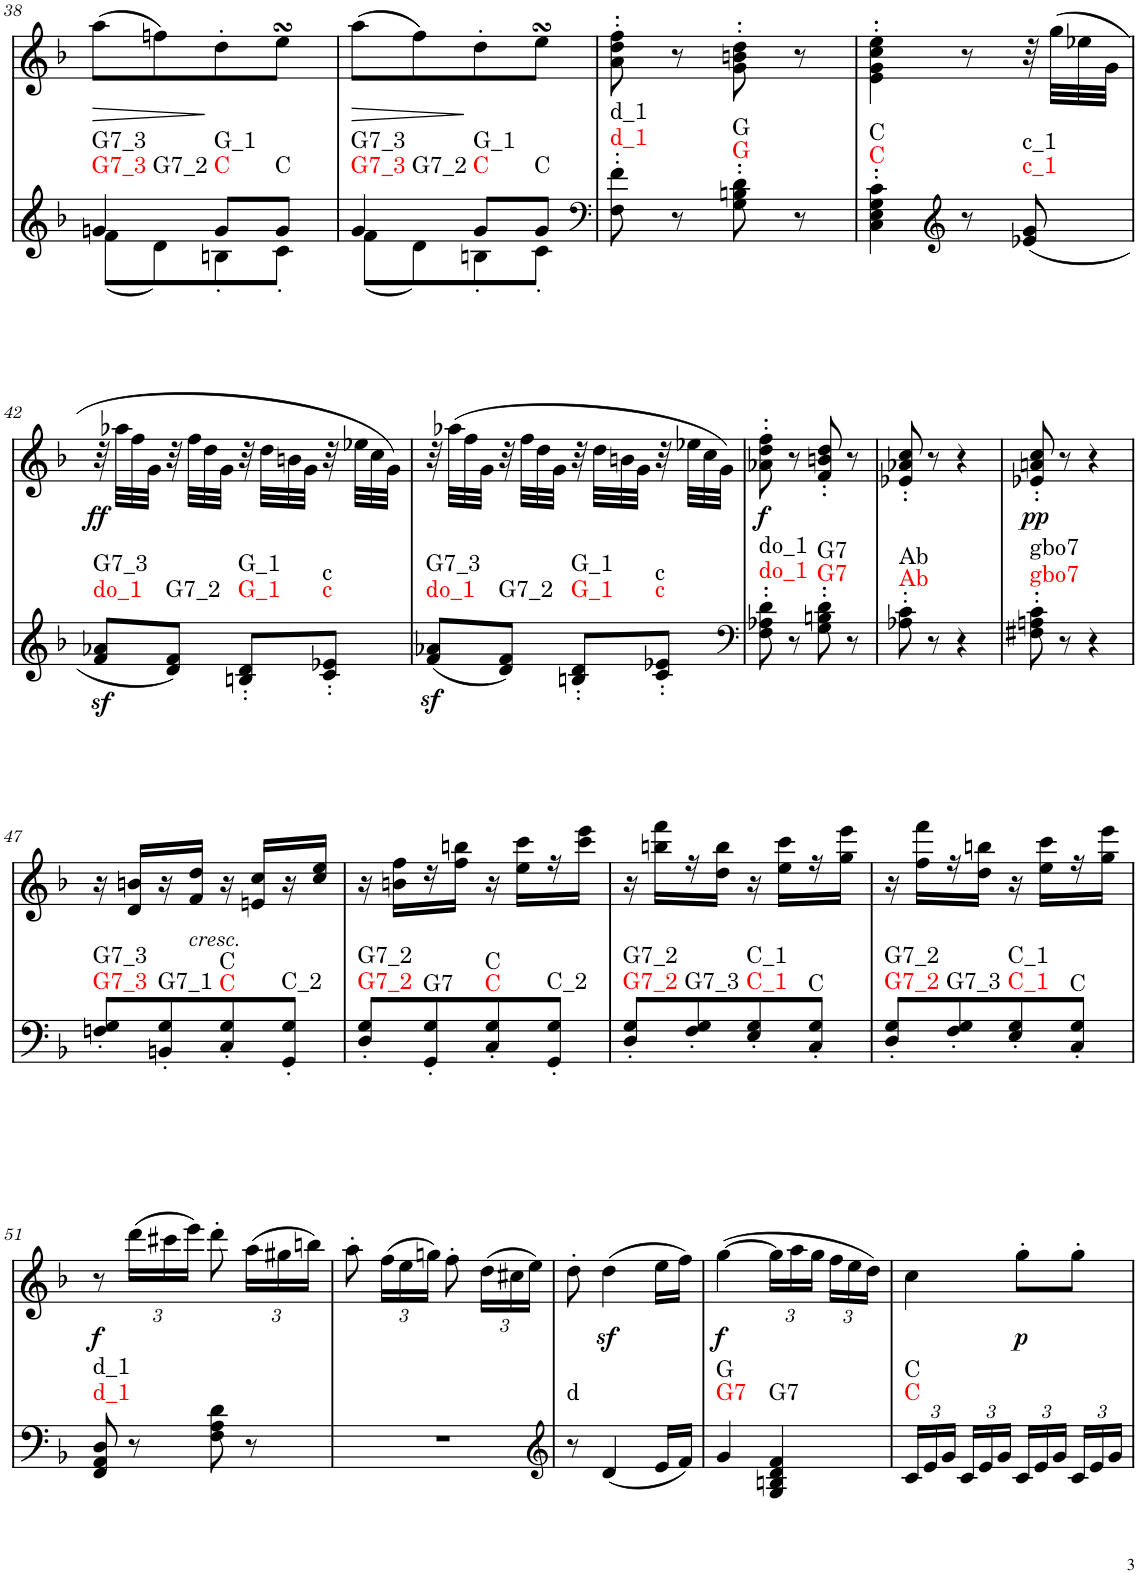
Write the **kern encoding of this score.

**kern	**dynam	**harte	**kern	**dynam
*part2	*part2	*part2	*part1	*part1
*staff2	*staff2	*	*staff1	*staff1
*I"piano	*	*	*I"piano	*
*I'Pno	*	*	*I'Pno	*
!!LO:PB:g=z
*clefG2	*	*	*clefG2	*
*k[b-]	*	*	*k[b-]	*
*F:	*	*	*F:	*
*M2/4	*	*	*M2/4	*
=38	=38	=38	=38	=38
*^	*	*	*	*
!	!	!	!LO:H:n=1:kt=G7_3	!	!LO:HP:b
!	!	!	!LO:H:n=2:kt=G7_3	!	!
!	!	!	!LO:H:n=3:kt=G7_2	!	!
4gn/	(8f\L	.	N N N	(8aa\L	>
.	8d\)	.	.	8ffn\)	.
!	!	!	!LO:H:n=1:kt=C	!	!
!	!	!	!LO:H:n=2:kt=G_1	!	!
8g/L	8Bn'\	.	N N	8dd'\	]
!	!	!	!LO:H:kt=C	!	!
8g/J	8c'\J	.	N	8eesSsS\J	.
=39	=39	=39	=39	=39	=39
!	!	!	!LO:H:n=1:kt=G7_3	!	!LO:HP:b
!	!	!	!LO:H:n=2:kt=G7_3	!	!
!	!	!	!LO:H:n=3:kt=G7_2	!	!
4g/	(8f\L	.	N N N	(8aa\L	>
.	8d\)	.	.	8ff\)	.
!	!	!	!LO:H:n=1:kt=C	!	!
!	!	!	!LO:H:n=2:kt=G_1	!	!
8g/L	8Bn'\	.	N N	8dd'\	]
!	!	!	!LO:H:kt=C	!	!
8g/J	8c'\J	.	N	8eesSsS\J	.
*v	*v	*	*	*	*
=40	=40	=40	=40	=40
*clefF4	*	*	*	*
*^	*	*	*	*
!	!	!	!LO:H:n=1:kt=d_1	!	!
!	!	!	!LO:H:n=2:kt=d_1	!	!
*v	*v	*	*	*	*
8F\' 8f\'	.	N N	8a\' 8dd\' 8ff\'	.
8r	.	.	8r	.
!	!	!LO:H:n=1:kt=G	!	!
!	!	!LO:H:n=2:kt=G	!	!
8G\' 8Bn\' 8d\'	.	N N	8g\' 8bn\' 8dd\'	.
8r	.	.	8r	.
=41	=41	=41	=41	=41
!	!	!LO:H:n=1:kt=C	!	!
!	!	!LO:H:n=2:kt=C	!	!
4C\' 4E\' 4G\' 4c\'	.	N N	4e\' 4g\' 4cc\' 4ee\'	.
*clefG2	*	*	*	*
8r	.	.	8r	.
!	!	!LO:H:n=1:kt=c_1	!	!
!	!	!LO:H:n=2:kt=c_1	!	!
(8e-X/ 8g/	.	N N	32r	.
.	.	.	(32gg\LLL	.
.	.	.	32ee-X\	.
.	.	.	32g\JJJ	.
!!LO:LB:g=z
=42	=42	=42	=42	=42
!	!LO:DY:b	!LO:H:n=1:kt=do_1	!	!LO:DY:b
!	!	!LO:H:n=2:kt=G7_3	!	!
8f/ 8a-X/L	sf	N N	32r	ff
.	.	.	32aa-X\LLL	.
.	.	.	32ff\	.
.	.	.	32g\JJJ	.
!	!	!LO:H:kt=G7_2	!	!
8d/ 8f/J)	.	N	32r	.
.	.	.	32ff\LLL	.
.	.	.	32dd\	.
.	.	.	32g\JJJ	.
!	!	!LO:H:n=1:kt=G_1	!	!
!	!	!LO:H:n=2:kt=G_1	!	!
8Bn/' 8d/'L	.	N N	32r	.
.	.	.	32dd\LLL	.
.	.	.	32bn\	.
.	.	.	32g\JJJ	.
!	!	!LO:H:n=1:kt=c	!	!
!	!	!LO:H:n=2:kt=c	!	!
8c/' 8e-X/'J	.	N N	32r	.
.	.	.	32ee-X\LLL	.
.	.	.	32cc\	.
.	.	.	32g\JJJ)	.
=43	=43	=43	=43	=43
!	!LO:DY:b	!LO:H:n=1:kt=do_1	!	!
!	!	!LO:H:n=2:kt=G7_3	!	!
(8f/ 8a-X/L	sf	N N	32r	.
.	.	.	(32aa-X\LLL	.
.	.	.	32ff\	.
.	.	.	32g\JJJ	.
!	!	!LO:H:kt=G7_2	!	!
8d/ 8f/J)	.	N	32r	.
.	.	.	32ff\LLL	.
.	.	.	32dd\	.
.	.	.	32g\JJJ	.
!	!	!LO:H:n=1:kt=G_1	!	!
!	!	!LO:H:n=2:kt=G_1	!	!
8Bn/' 8d/'L	.	N N	32r	.
.	.	.	32dd\LLL	.
.	.	.	32bn\	.
.	.	.	32g\JJJ	.
!	!	!LO:H:n=1:kt=c	!	!
!	!	!LO:H:n=2:kt=c	!	!
8c/' 8e-X/'J	.	N N	32r	.
.	.	.	32ee-X\LLL	.
.	.	.	32cc\	.
.	.	.	32g\JJJ)	.
=44	=44	=44	=44	=44
*clefF4	*	*	*	*
!	!	!LO:H:n=1:kt=do_1	!	!LO:DY:b
!	!	!LO:H:n=2:kt=do_1	!	!
8F\' 8A-X\' 8d\'	.	N N	8a-X\' 8dd\' 8ff\'	f
8r	.	.	8r	.
!	!	!LO:H:n=1:kt=G7	!	!
!	!	!LO:H:n=2:kt=G7	!	!
8G\' 8Bn\' 8d\'	.	N N	8f/' 8bn/' 8dd/'	.
8r	.	.	8r	.
=45	=45	=45	=45	=45
!	!	!LO:H:n=1:kt=Ab	!	!
!	!	!LO:H:n=2:kt=Ab	!	!
8A-X\' 8c\'	.	N N	8e-X/' 8a-X/' 8cc/'	.
8r	.	.	8r	.
4r	.	.	4r	.
=46	=46	=46	=46	=46
!	!	!LO:H:n=1:kt=gbo7	!	!LO:DY:b
!	!	!LO:H:n=2:kt=gbo7	!	!
8F#X\' 8An\' 8c\'	.	N N	8e-X/' 8an/' 8cc/'	pp
8r	.	.	8r	.
4r	.	.	4r	.
!!LO:LB:g=z
=47	=47	=47	=47	=47
!	!	!LO:H:n=1:kt=G7_3	!	!
!	!	!LO:H:n=2:kt=G7_3	!	!
8Fn/'< 8G/'<L	.	N N	16r	.
.	.	.	16d/ 16bn/LL	.
!	!	!LO:H:kt=G7_1	!	!
8BBn/'< 8G/'<	.	N	16r	.
!	!	!	!LO:TX:b:i:t=cresc.	!
.	.	.	16f/ 16dd/JJ	.
!	!	!LO:H:n=1:kt=C	!	!
!	!	!LO:H:n=2:kt=C	!	!
8C/'< 8G/'<	.	N N	16r	.
.	.	.	16en/ 16cc/LL	.
!	!	!LO:H:kt=C_2	!	!
8GG/'< 8G/'<J	.	N	16r	.
.	.	.	16cc/ 16ee/JJ	.
=48	=48	=48	=48	=48
!	!	!LO:H:n=1:kt=G7_2	!	!
!	!	!LO:H:n=2:kt=G7_2	!	!
8D/'< 8G/'<L	.	N N	16r	.
.	.	.	16bn\ 16ff\LL	.
!	!	!LO:H:kt=G7	!	!
8GG/'< 8G/'<	.	N	16r	.
.	.	.	16ff\ 16bbn\JJ	.
!	!	!LO:H:n=1:kt=C	!	!
!	!	!LO:H:n=2:kt=C	!	!
8C/'< 8G/'<	.	N N	16r	.
.	.	.	16ee\ 16ccc\LL	.
!	!	!LO:H:kt=C_2	!	!
8GG/'< 8G/'<J	.	N	16r	.
.	.	.	16ccc\ 16eee\JJ	.
=49	=49	=49	=49	=49
!	!	!LO:H:n=1:kt=G7_2	!	!
!	!	!LO:H:n=2:kt=G7_2	!	!
8D/'< 8G/'<L	.	N N	16r	.
.	.	.	16bbn\ 16fff\LL	.
!	!	!LO:H:kt=G7_3	!	!
8F/'< 8G/'<	.	N	16r	.
.	.	.	16dd\ 16bb\JJ	.
!	!	!LO:H:n=1:kt=C_1	!	!
!	!	!LO:H:n=2:kt=C_1	!	!
8E/'< 8G/'<	.	N N	16r	.
.	.	.	16ee\ 16ccc\LL	.
!	!	!LO:H:kt=C	!	!
8C/'< 8G/'<J	.	N	16r	.
.	.	.	16gg\ 16eee\JJ	.
=50	=50	=50	=50	=50
!	!	!LO:H:n=1:kt=G7_2	!	!
!	!	!LO:H:n=2:kt=G7_2	!	!
8D/' 8G/'L	.	N N	16r	.
.	.	.	16ff\ 16fff\LL	.
!	!	!LO:H:kt=G7_3	!	!
8F/' 8G/'	.	N	16r	.
.	.	.	16dd\ 16bbn\JJ	.
!	!	!LO:H:n=1:kt=C_1	!	!
!	!	!LO:H:n=2:kt=C_1	!	!
8E/' 8G/'	.	N N	16r	.
.	.	.	16ee\ 16ccc\LL	.
!	!	!LO:H:kt=C	!	!
8C/' 8G/'J	.	N	16r	.
.	.	.	16gg\ 16eee\JJ	.
!!LO:LB:g=z
=51	=51	=51	=51	=51
!	!	!LO:H:n=1:kt=d_1	!	!LO:DY:b
!	!	!LO:H:n=2:kt=d_1	!	!
8FF/ 8AA/ 8D/	.	N N	8r	f
*	*	*	*Xbrackettup	*
8r	.	.	(24ddd\LL	.
.	.	.	24ccc#X\	.
.	.	.	24eee\JJ)	.
8F\ 8A\ 8d\	.	.	8ddd'\	.
8r	.	.	(24aa\LL	.
.	.	.	24gg#X\	.
.	.	.	24bbn\JJ)	.
=52	=52	=52	=52	=52
2r	.	.	8aa'\	.
.	.	.	(24ff\LL	.
.	.	.	24ee\	.
.	.	.	24ggn\JJ)	.
.	.	.	8ff'\	.
.	.	.	(24dd\LL	.
.	.	.	24cc#X\	.
.	.	.	24ee\JJ)	.
=53	=53	=53	=53	=53
*clefG2	*	*	*	*
!	!	!LO:H:kt=d	!	!
8r	.	N	8dd'\	.
(4d/	.	.	(4ddz<\	.
16e/LL	.	.	16ee\LL	.
16f/JJ)	.	.	16ff\JJ)	.
=54	=54	=54	=54	=54
!	!	!LO:H:n=1:kt=G7	!	!LO:DY:b
!	!	!LO:H:n=2:kt=G	!	!
4g/	.	N N	([4gg\	f
!	!	!LO:H:kt=G7	!	!
4G/ 4Bn/ 4d/ 4f/	.	N	24gg\LL]	.
.	.	.	24aa\	.
.	.	.	24gg\JJ	.
.	.	.	24ff\LL	.
.	.	.	24ee\	.
.	.	.	24dd\JJ)	.
=55	=55	=55	=55	=55
*Xbrackettup	*	*	*	*
!	!	!LO:H:n=1:kt=C	!	!
!	!	!LO:H:n=2:kt=C	!	!
24c/LL	.	N N	4cc\	.
24e/	.	.	.	.
24g/JJ	.	.	.	.
24c/LL	.	.	.	.
24e/	.	.	.	.
24g/JJ	.	.	.	.
!	!	!	!	!LO:DY:b
24c/LL	.	.	8gg'\L	p
24e/	.	.	.	.
24g/JJ	.	.	.	.
24c/LL	.	.	8gg'\J	.
24e/	.	.	.	.
24g/JJ	.	.	.	.
=	=	=	=	=
*-	*-	*-	*-	*-
